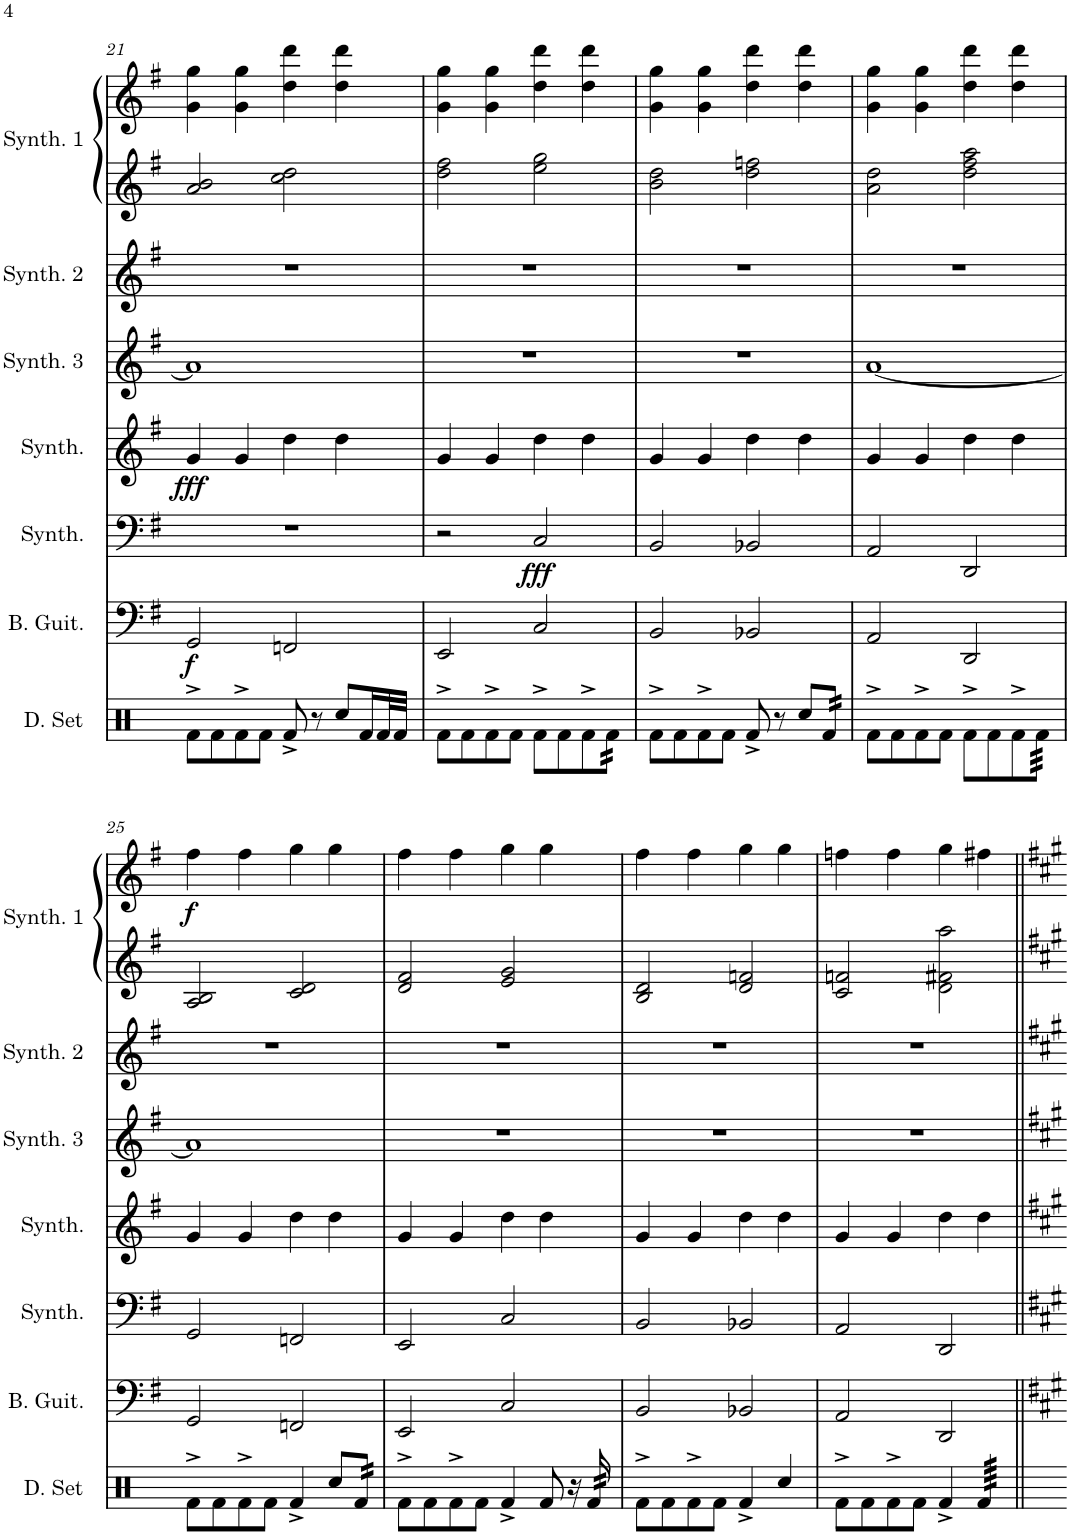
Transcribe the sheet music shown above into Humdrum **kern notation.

**kern	**kern	**dynam	**kern	**dynam	**kern	**dynam	**kern	**kern	**kern	**kern	**dynam
*part7	*part6	*part6	*part5	*part5	*part4	*part4	*part3	*part2	*part1	*part1	*part1
*staff8	*staff7	*staff7	*staff6	*staff6	*staff5	*staff5	*staff4	*staff3	*staff2	*staff1	*staff1/2
*I"Drumset	*I"Bass Guitar	*	*I"Bass Synthesizer	*	*I"Sine Synthesizer	*	*I"Saw Synthesizer 3	*I"Saw Synthesizer 2	*I"Saw Synthesizer 1	*	*
*I'D. Set	*I'B. Guit.	*	*I'Synth.	*	*I'Synth.	*	*I'Synth. 3	*I'Synth. 2	*I'Synth. 1	*	*
!!LO:PB:g=z
*clefX	*clefF4	*	*clefF4	*	*clefG2	*	*clefG2	*clefG2	*clefG2	*clefG2	*
*	*Trd7c12	*	*	*	*	*	*	*	*	*	*
*k[]	*k[f#]	*	*k[f#]	*	*k[f#]	*	*k[f#]	*k[f#]	*k[f#]	*k[f#]	*
*M4/4	*M4/4	*	*M4/4	*	*M4/4	*	*M4/4	*M4/4	*M4/4	*M4/4	*
=21	=21	=21	=21	=21	=21	=21	=21	=21	=21	=21	=21
!	!	!LO:DY:b	!	!	!	!LO:DY:b	!	!	!	!	!
8Rf^\L	2GG/	f	1r	.	4g/	fff	1a]	1r	2a/ 2b/	4g\ 4gg\	.
8Rf\	.	.	.	.	.	.	.	.	.	.	.
8Rf^\	.	.	.	.	4g/	.	.	.	.	4g\ 4gg\	.
8Rf\J	.	.	.	.	.	.	.	.	.	.	.
8Rf^/	2FFn/	.	.	.	4dd\	.	.	.	2cc\ 2dd\	4dd\ 4ddd\	.
8r	.	.	.	.	.	.	.	.	.	.	.
8Rcc/L	.	.	.	.	4dd\	.	.	.	.	4dd\ 4ddd\	.
16Rf/L	.	.	.	.	.	.	.	.	.	.	.
32Rf/L	.	.	.	.	.	.	.	.	.	.	.
32Rf/JJJ	.	.	.	.	.	.	.	.	.	.	.
=22	=22	=22	=22	=22	=22	=22	=22	=22	=22	=22	=22
8Rf^\L	2EE/	.	2r	.	4g/	.	1r	1r	2dd\ 2ff#\	4g\ 4gg\	.
8Rf\	.	.	.	.	.	.	.	.	.	.	.
8Rf^\	.	.	.	.	4g/	.	.	.	.	4g\ 4gg\	.
8Rf\J	.	.	.	.	.	.	.	.	.	.	.
!	!	!	!	!LO:DY:b	!	!	!	!	!	!	!
8Rf^\L	2C/	.	2C/	fff	4dd\	.	.	.	2ee\ 2gg\	4dd\ 4ddd\	.
8Rf\	.	.	.	.	.	.	.	.	.	.	.
8Rf^\	.	.	.	.	4dd\	.	.	.	.	4dd\ 4ddd\	.
*tremolo	*	*	*	*	*	*	*	*	*	*	*
32Rf\	.	.	.	.	.	.	.	.	.	.	.
32Rf\	.	.	.	.	.	.	.	.	.	.	.
32Rf\	.	.	.	.	.	.	.	.	.	.	.
32Rf\JJJ	.	.	.	.	.	.	.	.	.	.	.
*Xtremolo	*	*	*	*	*	*	*	*	*	*	*
=23	=23	=23	=23	=23	=23	=23	=23	=23	=23	=23	=23
8Rf^\L	2BB/	.	2BB/	.	4g/	.	1r	1r	2b\ 2dd\	4g\ 4gg\	.
8Rf\	.	.	.	.	.	.	.	.	.	.	.
8Rf^\	.	.	.	.	4g/	.	.	.	.	4g\ 4gg\	.
8Rf\J	.	.	.	.	.	.	.	.	.	.	.
8Rf^/	2BB-X/	.	2BB-X/	.	4dd\	.	.	.	2dd\ 2ffn\	4dd\ 4ddd\	.
8r	.	.	.	.	.	.	.	.	.	.	.
8Rcc/L	.	.	.	.	4dd\	.	.	.	.	4dd\ 4ddd\	.
*tremolo	*	*	*	*	*	*	*	*	*	*	*
32Rf/	.	.	.	.	.	.	.	.	.	.	.
32Rf/	.	.	.	.	.	.	.	.	.	.	.
32Rf/	.	.	.	.	.	.	.	.	.	.	.
32Rf/JJJ	.	.	.	.	.	.	.	.	.	.	.
*Xtremolo	*	*	*	*	*	*	*	*	*	*	*
=24	=24	=24	=24	=24	=24	=24	=24	=24	=24	=24	=24
8Rf^\L	2AA/	.	2AA/	.	4g/	.	[1a	1r	2a\ 2dd\	4g\ 4gg\	.
8Rf\	.	.	.	.	.	.	.	.	.	.	.
8Rf^\	.	.	.	.	4g/	.	.	.	.	4g\ 4gg\	.
8Rf\J	.	.	.	.	.	.	.	.	.	.	.
8Rf^\L	2DD/	.	2DD/	.	4dd\	.	.	.	2dd\ 2ff#\ 2aa\	4dd\ 4ddd\	.
8Rf\	.	.	.	.	.	.	.	.	.	.	.
8Rf^\	.	.	.	.	4dd\	.	.	.	.	4dd\ 4ddd\	.
*tremolo	*	*	*	*	*	*	*	*	*	*	*
64Rf\	.	.	.	.	.	.	.	.	.	.	.
64Rf\	.	.	.	.	.	.	.	.	.	.	.
64Rf\	.	.	.	.	.	.	.	.	.	.	.
64Rf\	.	.	.	.	.	.	.	.	.	.	.
64Rf\	.	.	.	.	.	.	.	.	.	.	.
64Rf\	.	.	.	.	.	.	.	.	.	.	.
64Rf\	.	.	.	.	.	.	.	.	.	.	.
64Rf\JJJJ	.	.	.	.	.	.	.	.	.	.	.
*Xtremolo	*	*	*	*	*	*	*	*	*	*	*
!!LO:LB:g=z
=25	=25	=25	=25	=25	=25	=25	=25	=25	=25	=25	=25
!	!	!	!	!	!	!	!	!	!	!	!LO:DY:b
8Rf^\L	2GG/	.	2GG/	.	4g/	.	1a]	1r	2A/ 2B/	4ff#\	f
8Rf\	.	.	.	.	.	.	.	.	.	.	.
8Rf^\	.	.	.	.	4g/	.	.	.	.	4ff#\	.
8Rf\J	.	.	.	.	.	.	.	.	.	.	.
4Rf^/	2FFn/	.	2FFn/	.	4dd\	.	.	.	2c/ 2d/	4gg\	.
8Rcc/L	.	.	.	.	4dd\	.	.	.	.	4gg\	.
*tremolo	*	*	*	*	*	*	*	*	*	*	*
32Rf/	.	.	.	.	.	.	.	.	.	.	.
32Rf/	.	.	.	.	.	.	.	.	.	.	.
32Rf/	.	.	.	.	.	.	.	.	.	.	.
32Rf/JJJ	.	.	.	.	.	.	.	.	.	.	.
*Xtremolo	*	*	*	*	*	*	*	*	*	*	*
=26	=26	=26	=26	=26	=26	=26	=26	=26	=26	=26	=26
8Rf^\L	2EE/	.	2EE/	.	4g/	.	1r	1r	2d/ 2f#/	4ff#\	.
8Rf\	.	.	.	.	.	.	.	.	.	.	.
8Rf^\	.	.	.	.	4g/	.	.	.	.	4ff#\	.
8Rf\J	.	.	.	.	.	.	.	.	.	.	.
4Rf^/	2C/	.	2C/	.	4dd\	.	.	.	2e/ 2g/	4gg\	.
8Rf/	.	.	.	.	4dd\	.	.	.	.	4gg\	.
16r	.	.	.	.	.	.	.	.	.	.	.
*tremolo	*	*	*	*	*	*	*	*	*	*	*
64Rf/	.	.	.	.	.	.	.	.	.	.	.
64Rf/	.	.	.	.	.	.	.	.	.	.	.
64Rf/	.	.	.	.	.	.	.	.	.	.	.
64Rf/	.	.	.	.	.	.	.	.	.	.	.
*Xtremolo	*	*	*	*	*	*	*	*	*	*	*
=27	=27	=27	=27	=27	=27	=27	=27	=27	=27	=27	=27
8Rf^\L	2BB/	.	2BB/	.	4g/	.	1r	1r	2B/ 2d/	4ff#\	.
8Rf\	.	.	.	.	.	.	.	.	.	.	.
8Rf^\	.	.	.	.	4g/	.	.	.	.	4ff#\	.
8Rf\J	.	.	.	.	.	.	.	.	.	.	.
4Rf^/	2BB-X/	.	2BB-X/	.	4dd\	.	.	.	2d/ 2fn/	4gg\	.
4Rcc/	.	.	.	.	4dd\	.	.	.	.	4gg\	.
=28	=28	=28	=28	=28	=28	=28	=28	=28	=28	=28	=28
8Rf^\L	2AA/	.	2AA/	.	4g/	.	1r	1r	2c/ 2fn/	4ffn\	.
8Rf\	.	.	.	.	.	.	.	.	.	.	.
8Rf^\	.	.	.	.	4g/	.	.	.	.	4ff\	.
8Rf\J	.	.	.	.	.	.	.	.	.	.	.
4Rf^/	2DD/	.	2DD/	.	4dd\	.	.	.	2d\ 2f#X\ 2aa\	4gg\	.
*tremolo	*	*	*	*	*	*	*	*	*	*	*
64Rf/LLLL	.	.	.	.	4dd\	.	.	.	.	4ff#X\	.
64Rf/	.	.	.	.	.	.	.	.	.	.	.
64Rf/	.	.	.	.	.	.	.	.	.	.	.
64Rf/	.	.	.	.	.	.	.	.	.	.	.
64Rf/	.	.	.	.	.	.	.	.	.	.	.
64Rf/	.	.	.	.	.	.	.	.	.	.	.
64Rf/	.	.	.	.	.	.	.	.	.	.	.
64Rf/	.	.	.	.	.	.	.	.	.	.	.
64Rf/	.	.	.	.	.	.	.	.	.	.	.
64Rf/	.	.	.	.	.	.	.	.	.	.	.
64Rf/	.	.	.	.	.	.	.	.	.	.	.
64Rf/	.	.	.	.	.	.	.	.	.	.	.
64Rf/	.	.	.	.	.	.	.	.	.	.	.
64Rf/	.	.	.	.	.	.	.	.	.	.	.
64Rf/	.	.	.	.	.	.	.	.	.	.	.
64Rf/JJJJ	.	.	.	.	.	.	.	.	.	.	.
*Xtremolo	*	*	*	*	*	*	*	*	*	*	*
=||	=||	=||	=||	=||	=||	=||	=||	=||	=||	=||	=||
*-	*-	*-	*-	*-	*-	*-	*-	*-	*-	*-	*-
